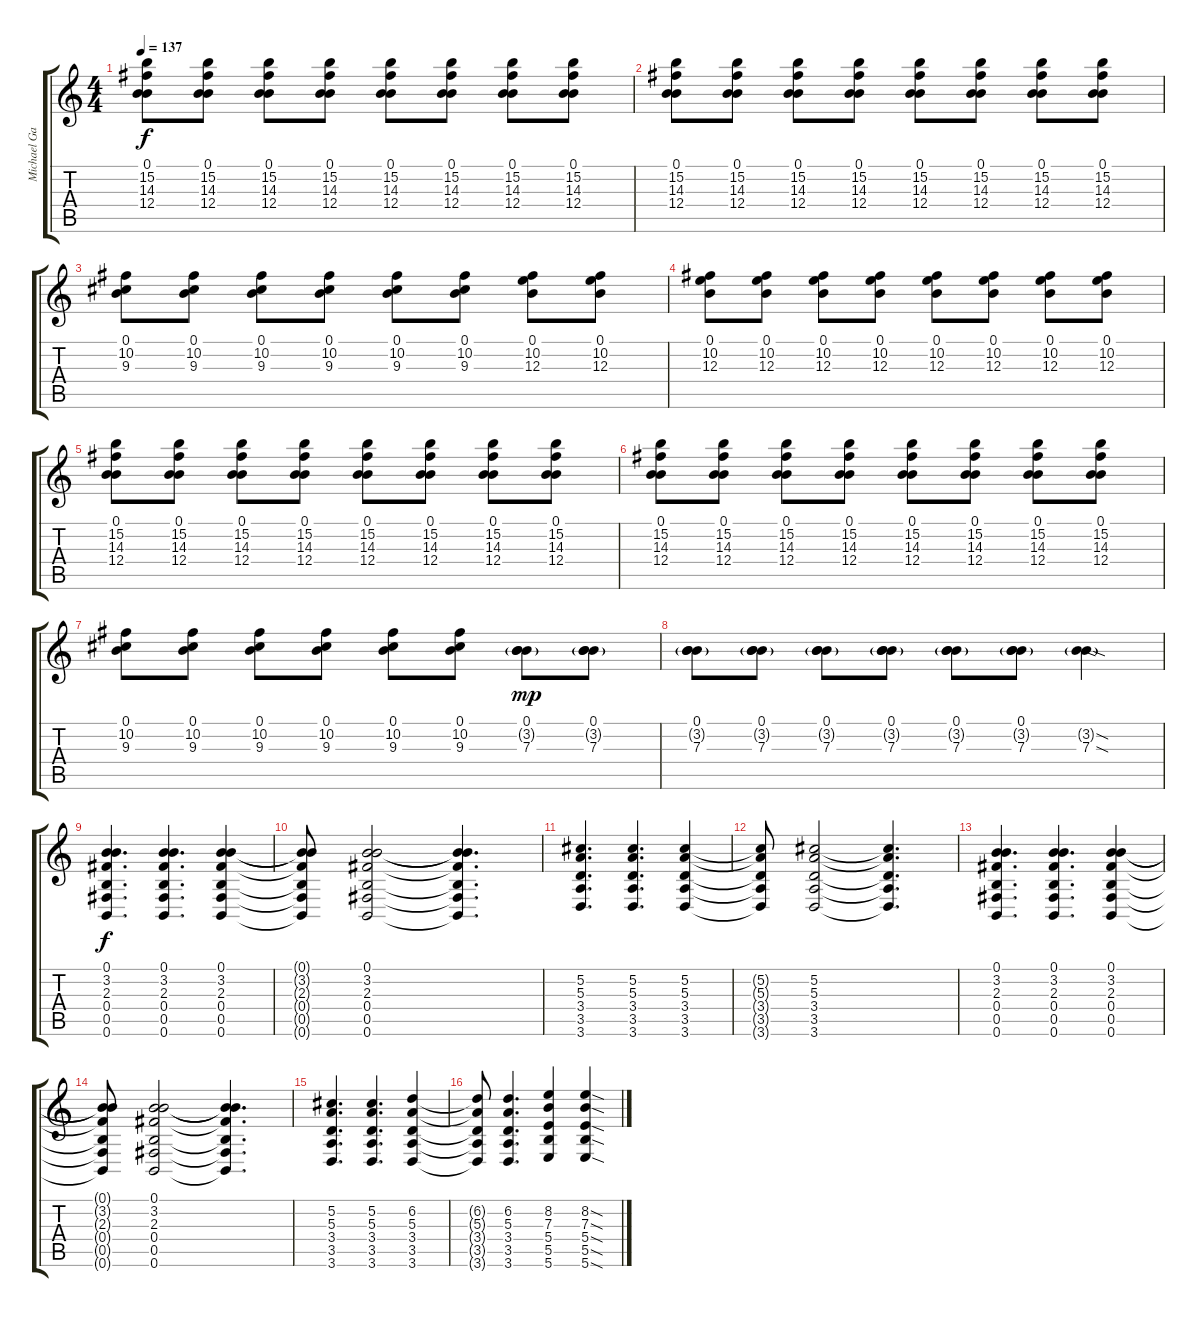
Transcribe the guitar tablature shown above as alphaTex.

\track ("Michael Gallagher" "Michael Ga") {instrument overdrivenguitar}
\staff {score tabs}
\tuning (B3 Ab3 E3 B2 Gb2 B1) {hide}
\ts (4 4)
\tempo 137
\clef g2
\ks c
(0.1 15.2 14.3 12.4).8{dy f} (0.1 15.2 14.3 12.4).8 (0.1 15.2 14.3 12.4).8 (0.1 15.2 14.3 12.4).8 (0.1 15.2 14.3 12.4).8 (0.1 15.2 14.3 12.4).8 (0.1 15.2 14.3 12.4).8 (0.1 15.2 14.3 12.4).8 |
(0.1 15.2 14.3 12.4).8 (0.1 15.2 14.3 12.4).8 (0.1 15.2 14.3 12.4).8 (0.1 15.2 14.3 12.4).8 (0.1 15.2 14.3 12.4).8 (0.1 15.2 14.3 12.4).8 (0.1 15.2 14.3 12.4).8 (0.1 15.2 14.3 12.4).8 |
(0.1 10.2 9.3).8 (0.1 10.2 9.3).8 (0.1 10.2 9.3).8 (0.1 10.2 9.3).8 (0.1 10.2 9.3).8 (0.1 10.2 9.3).8 (0.1 10.2 12.3).8 (0.1 10.2 12.3).8 |
(0.1 10.2 12.3).8 (0.1 10.2 12.3).8 (0.1 10.2 12.3).8 (0.1 10.2 12.3).8 (0.1 10.2 12.3).8 (0.1 10.2 12.3).8 (0.1 10.2 12.3).8 (0.1 10.2 12.3).8 |
(0.1 15.2 14.3 12.4).8 (0.1 15.2 14.3 12.4).8 (0.1 15.2 14.3 12.4).8 (0.1 15.2 14.3 12.4).8 (0.1 15.2 14.3 12.4).8 (0.1 15.2 14.3 12.4).8 (0.1 15.2 14.3 12.4).8 (0.1 15.2 14.3 12.4).8 |
(0.1 15.2 14.3 12.4).8 (0.1 15.2 14.3 12.4).8 (0.1 15.2 14.3 12.4).8 (0.1 15.2 14.3 12.4).8 (0.1 15.2 14.3 12.4).8 (0.1 15.2 14.3 12.4).8 (0.1 15.2 14.3 12.4).8 (0.1 15.2 14.3 12.4).8 |
(0.1 10.2 9.3).8 (0.1 10.2 9.3).8 (0.1 10.2 9.3).8 (0.1 10.2 9.3).8 (0.1 10.2 9.3).8 (0.1 10.2 9.3).8 (0.1 3.2{g} 7.3).8{dy mp} (0.1 3.2{g} 7.3).8 |
(0.1 3.2{g} 7.3).8 (0.1 3.2{g} 7.3).8 (0.1 3.2{g} 7.3).8 (0.1 3.2{g} 7.3).8 (0.1 3.2{g} 7.3).8 (0.1 3.2{g} 7.3).8 (3.2{sod g} 7.3{sod}).4 |
(0.1 3.2 2.3 0.4 0.5 0.6).4{d dy f volume 13 instrument distortionguitar} (0.1 3.2 2.3 0.4 0.5 0.6).4{d} (0.1 3.2 2.3 0.4 0.5 0.6).4 |
(0.1{t} 3.2{t} 2.3{t} 0.4{t} 0.5{t} 0.6{t}).8 (0.1 3.2 2.3 0.4 0.5 0.6).2 (0.1{t} 3.2{t} 2.3{t} 0.4{t} 0.5{t} 0.6{t}).4{d} |
(5.2 5.3 3.4 3.5 3.6).4{d} (5.2 5.3 3.4 3.5 3.6).4{d} (5.2 5.3 3.4 3.5 3.6).4 |
(5.2{t} 5.3{t} 3.4{t} 3.5{t} 3.6{t}).8 (5.2 5.3 3.4 3.5 3.6).2 (5.2{t} 5.3{t} 3.4{t} 3.5{t} 3.6{t}).4{d} |
(0.1 3.2 2.3 0.4 0.5 0.6).4{d} (0.1 3.2 2.3 0.4 0.5 0.6).4{d} (0.1 3.2 2.3 0.4 0.5 0.6).4 |
(0.1{t} 3.2{t} 2.3{t} 0.4{t} 0.5{t} 0.6{t}).8 (0.1 3.2 2.3 0.4 0.5 0.6).2 (0.1{t} 3.2{t} 2.3{t} 0.4{t} 0.5{t} 0.6{t}).4{d} |
(5.2 5.3 3.4 3.5 3.6).4{d} (5.2 5.3 3.4 3.5 3.6).4{d} (6.2 5.3 3.4 3.5 3.6).4 |
(6.2{t} 5.3{t} 3.4{t} 3.5{t} 3.6{t}).8 (6.2 5.3 3.4 3.5 3.6).4{d} (8.2 7.3 5.4 5.5 5.6).4 (8.2{sod} 7.3{sod} 5.4{sod} 5.5{sod} 5.6{sod}).4
